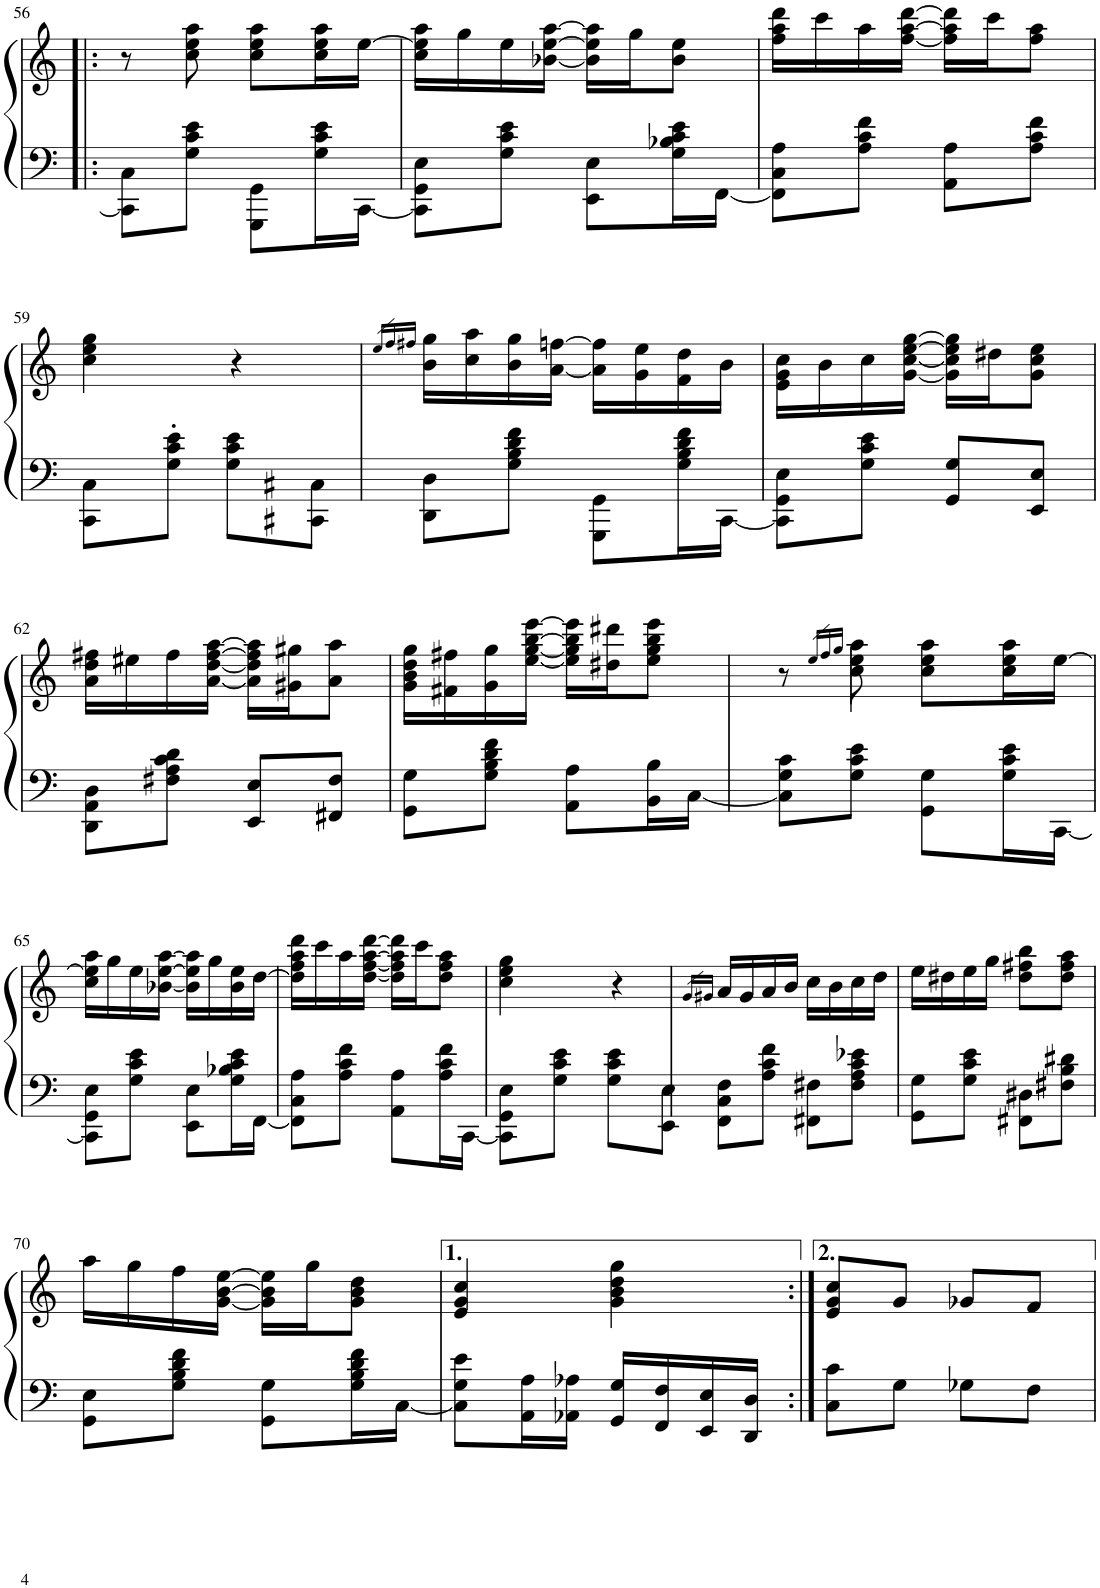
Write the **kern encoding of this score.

**kern	**kern
*part1	*part1
*staff2	*staff1
*I"Piano	*
*I'Pno.	*
!!LO:PB:g=z
*clefF4	*clefG2
*k[]	*k[]
*C:	*C:
*M2/4	*M2/4
=56!|:	=56!|:
8CC\] 8C\L	8r
8G\' 8c\' 8e\'J	8cc\ 8ee\ 8aa\
8GGG\ 8GG\L	8cc\ 8ee\ 8aa\L
16G\' 16c\' 16e\'L	16cc\ 16ee\ 16aa\L
[<16CC\JJ	[16ee\JJ
=57	=57
8CC\] 8GG\ 8E\L	16cc\ 16ee\] 16aa\LL
.	16gg\
8G\' 8c\' 8e\'J	16ee\
.	[16b-X\ [16ee\ [16aa\JJ
8EE\ 8E\L	16b-\] 16ee\] 16aa\]LL
.	16gg\J
16G\' 16B-X\' 16c\' 16e\'L	8b-\ 8ee\J
[<16FF\JJ	.
=58	=58
8FF\] 8C\ 8A\L	16ff\ 16aa\ 16ddd\LL
.	16ccc\
8A\' 8c\' 8f\'J	16aa\
.	[16ff\ [16aa\ [16ddd\JJ
8AA\ 8A\L	16ff\] 16aa\] 16ddd\]LL
.	16ccc\J
8A\' 8c\' 8f\'J	8ff\ 8aa\J
!!LO:LB:g=z
=59	=59
*	*^
8CC\ 8C\L	4cc\ 4ee\ 4gg\	64ryy
*	*v	*v
8G\' 8c\' 8e\'J	.
8G\ 8c\ 8e\L	4r
8CC#X\ 8C#X\J	.
*	*^
.	.	64ee!LLLL
.	.	64ff!
.	.	64ff#X!JJJJ
=60	=60	=60
.	16qee/LL	.
.	16qff/	.
.	16qff#X/JJ	.
8DD\ 8D\L	16b\ 16gg\LL	16b 16gg
.	16cc\ 16aa\	4..ryy
8G\' 8B\' 8d\' 8f\'J	16b\ 16gg\	.
.	[16a\ [16ffn\JJ	.
8GGG\ 8GG\L	16a\] 16ff\]LL	.
.	16g\ 16ee\	.
16G\' 16B\' 16d\' 16f\'L	16f\ 16dd\	.
[<16CC\JJ	16b\JJ	.
*	*v	*v
=61	=61
8CC\] 8GG\ 8E\L	16e\ 16g\ 16cc\LL
.	16b\
8G\' 8c\' 8e\'J	16cc\
.	[16g\ [16cc\ [16ee\ [16gg\JJ
8GG/ 8G/L	16g\] 16cc\] 16ee\] 16gg\]LL
.	16dd#X\J
8EE/ 8E/J	8g\ 8cc\ 8ee\J
!!LO:LB:g=z
=62	=62
8DD\ 8AA\ 8D\L	16a\ 16dd\ 16ff#X\LL
.	16ee#X\
8F#X\' 8A\' 8c\' 8d\'J	16ff#\
.	[16a\ [16dd\ [16ff#\ [16aa\JJ
8EE/ 8E/L	16a\] 16dd\] 16ff#\] 16aa\]LL
.	16g#X\ 16gg#X\J
8FF#X/ 8F#/J	8a\ 8aa\J
=63	=63
8GG\ 8G\L	16g\ 16b\ 16dd\ 16gg\LL
.	16f#X\ 16ff#X\
8G\' 8B\' 8d\' 8f\'J	16g\ 16gg\
.	[16ee\ [16gg\ [16bb\ [16eee\JJ
8AA\ 8A\L	16ee\] 16gg\] 16bb\] 16eee\]LL
.	16dd#X\ 16ddd#X\J
16BB\ 16B\L	8ee\ 8gg\ 8bb\ 8eee\J
[<16C\JJ	.
=64	=64
*	*^
8C\] 8G\ 8c\L	8r	64ryy
.	.	64ee!LLLL
.	.	64ff!
.	.	64gg!JJ
.	16qee/LL	.
.	16qff/	.
.	16qgg/JJ	.
8G\' 8c\' 8e\'J	8cc\ 8ee\ 8aa\	16cc\ 16ee\ 16aa\JJ
.	.	4ryy
8GG\ 8G\L	8cc\ 8ee\ 8aa\L	.
16G\' 16c\' 16e\'L	16cc\ 16ee\ 16aa\L	.
[<16CC\JJ	[16ee\JJ	16ryy
*	*v	*v
!!LO:LB:g=z
=65	=65
8CC\] 8GG\ 8E\L	16cc\ 16ee\] 16aa\LL
.	16gg\
8G\' 8c\' 8e\'J	16ee\
.	[16b-X\ [16ee\ [16aa\JJ
8EE\ 8E\L	16b-\] 16ee\] 16aa\]LL
.	16gg\
16G\' 16B-X\' 16c\' 16e\'L	16b-\ 16ee\
[<16FF\JJ	[16dd\JJ
=66	=66
8FF\] 8C\ 8A\L	16dd\] 16ff\ 16aa\ 16ddd\LL
.	16ccc\
8A\' 8c\' 8f\'J	16aa\
.	[16dd\ [16ff\ [16aa\ [16ddd\JJ
8AA\ 8A\L	16dd\] 16ff\] 16aa\] 16ddd\]LL
.	16ccc\J
16A\' 16c\' 16f\'L	8dd\ 8ff\ 8aa\J
[<16CC\JJ	.
=67	=67
*	*^
8CC\] 8GG\ 8E\L	4cc\ 4ee\ 4gg\	4...ryy
8G\' 8c\' 8e\'J	.	.
8G\ 8c\ 8e\L	4r	.
8EE\' 8E\'J	.	.
.	.	64g!LLLL
.	.	64g#X!JJJJ
=68	=68	=68
.	16qg/LL	.
.	16qg#X/JJ	.
8FF\ 8C\ 8F\L	16a/LL	16a
.	16g#/	4..ryy
8A\' 8c\' 8f\'J	16a/	.
.	16b/JJ	.
8FF#X\ 8F#X\L	16cc\LL	.
.	16b\	.
8F#\' 8A\' 8c\' 8e-X\'J	16cc\	.
.	16dd\JJ	.
*	*v	*v
=69	=69
8GG\ 8G\L	16ee\LL
.	16dd#X\
8G\' 8c\' 8e\'J	16ee\
.	16gg\JJ
8FF#X\ 8D#X\L	8dd#\ 8ff#X\ 8bb\L
8F#X\' 8B\' 8d#X\'J	8dd#\ 8ff#\ 8aa\J
!!LO:LB:g=z
=70	=70
8GG\ 8E\L	16aa\LL
.	16gg\
8G\' 8B\' 8d\' 8f\'J	16ff\
.	[16g\ [16b\ [16ee\JJ
8GG\ 8G\L	16g\] 16b\] 16ee\]LL
.	16gg\J
16G\' 16B\' 16d\' 16f\'L	8g\ 8b\ 8dd\J
[<16C\JJ	.
=71	=71
8C\] 8G\ 8e\L	4e/ 4g/ 4cc/
16AA\ 16A\L	.
16AA-X\ 16A-X\JJ	.
16GG/ 16G/LL	4g\ 4b\ 4dd\ 4gg\
16FF/ 16F/	.
16EE/ 16E/	.
16DD/ 16D/JJ	.
=72:|!	=72:|!
8C\ 8c\L	8e/ 8g/ 8cc/L
8G\J	8g/J
8G-X\L	8g-X/L
8F\J	8f/J
=	=
*-	*-
